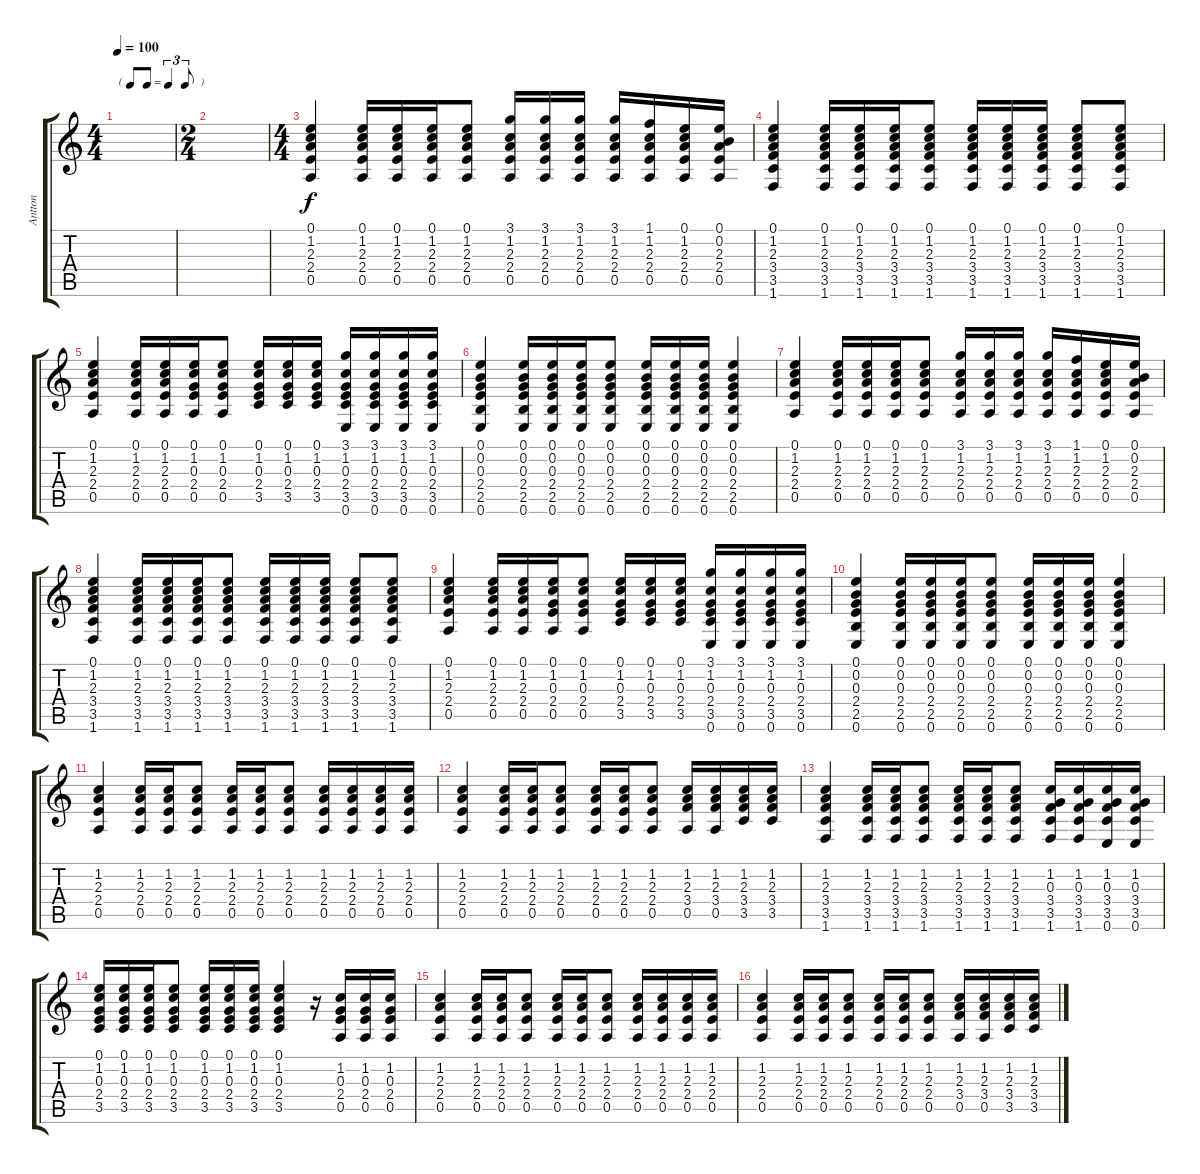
\track ("Antton" "Antton") {instrument acousticguitarnylon}
\staff {score tabs}
\tuning (E4 B3 G3 D3 A2 E2) {hide}
\ts (4 4)
\tf triplet8th
\tempo 100
\clef g2
\ks c
|
\ts (2 4)
|
\ts (4 4)
(0.1 1.2 2.3 2.4 0.5).4 (0.1 1.2 2.3 2.4 0.5).16 (0.1 1.2 2.3 2.4 0.5).16 (0.1 1.2 2.3 2.4 0.5).16 (0.1 1.2 2.3 2.4 0.5).8 (3.1 1.2 2.3 2.4 0.5).16 (3.1 1.2 2.3 2.4 0.5).16 (3.1 1.2 2.3 2.4 0.5).16 (3.1 1.2 2.3 2.4 0.5).16 (1.1 1.2 2.3 2.4 0.5).16 (0.1 1.2 2.3 2.4 0.5).16 (0.1 0.2 2.3 2.4 0.5).16 |
(0.1 1.2 2.3 3.4 3.5 1.6).4 (0.1 1.2 2.3 3.4 3.5 1.6).16 (0.1 1.2 2.3 3.4 3.5 1.6).16 (0.1 1.2 2.3 3.4 3.5 1.6).16 (0.1 1.2 2.3 3.4 3.5 1.6).8 (0.1 1.2 2.3 3.4 3.5 1.6).16 (0.1 1.2 2.3 3.4 3.5 1.6).16 (0.1 1.2 2.3 3.4 3.5 1.6).16 (0.1 1.2 2.3 3.4 3.5 1.6).8 (0.1 1.2 2.3 3.4 3.5 1.6).8 |
(0.1 1.2 2.3 2.4 0.5).4 (0.1 1.2 2.3 2.4 0.5).16 (0.1 1.2 2.3 2.4 0.5).16 (0.1 1.2 0.3 2.4 0.5).16 (0.1 1.2 0.3 2.4 0.5).8 (0.1 1.2 0.3 2.4 3.5).16 (0.1 1.2 0.3 2.4 3.5).16 (0.1 1.2 0.3 2.4 3.5).16 (3.1 1.2 0.3 2.4 3.5 0.6).16 (3.1 1.2 0.3 2.4 3.5 0.6).16 (3.1 1.2 0.3 2.4 3.5 0.6).16 (3.1 1.2 0.3 2.4 3.5 0.6).16 |
(0.1 0.2 0.3 2.4 2.5 0.6).4 (0.1 0.2 0.3 2.4 2.5 0.6).16 (0.1 0.2 0.3 2.4 2.5 0.6).16 (0.1 0.2 0.3 2.4 2.5 0.6).16 (0.1 0.2 0.3 2.4 2.5 0.6).8 (0.1 0.2 0.3 2.4 2.5 0.6).16 (0.1 0.2 0.3 2.4 2.5 0.6).16 (0.1 0.2 0.3 2.4 2.5 0.6).16 (0.1 0.2 0.3 2.4 2.5 0.6).4 |
(0.1 1.2 2.3 2.4 0.5).4 (0.1 1.2 2.3 2.4 0.5).16 (0.1 1.2 2.3 2.4 0.5).16 (0.1 1.2 2.3 2.4 0.5).16 (0.1 1.2 2.3 2.4 0.5).8 (3.1 1.2 2.3 2.4 0.5).16 (3.1 1.2 2.3 2.4 0.5).16 (3.1 1.2 2.3 2.4 0.5).16 (3.1 1.2 2.3 2.4 0.5).16 (1.1 1.2 2.3 2.4 0.5).16 (0.1 1.2 2.3 2.4 0.5).16 (0.1 0.2 2.3 2.4 0.5).16 |
(0.1 1.2 2.3 3.4 3.5 1.6).4 (0.1 1.2 2.3 3.4 3.5 1.6).16 (0.1 1.2 2.3 3.4 3.5 1.6).16 (0.1 1.2 2.3 3.4 3.5 1.6).16 (0.1 1.2 2.3 3.4 3.5 1.6).8 (0.1 1.2 2.3 3.4 3.5 1.6).16 (0.1 1.2 2.3 3.4 3.5 1.6).16 (0.1 1.2 2.3 3.4 3.5 1.6).16 (0.1 1.2 2.3 3.4 3.5 1.6).8 (0.1 1.2 2.3 3.4 3.5 1.6).8 |
(0.1 1.2 2.3 2.4 0.5).4 (0.1 1.2 2.3 2.4 0.5).16 (0.1 1.2 2.3 2.4 0.5).16 (0.1 1.2 0.3 2.4 0.5).16 (0.1 1.2 0.3 2.4 0.5).8 (0.1 1.2 0.3 2.4 3.5).16 (0.1 1.2 0.3 2.4 3.5).16 (0.1 1.2 0.3 2.4 3.5).16 (3.1 1.2 0.3 2.4 3.5 0.6).16 (3.1 1.2 0.3 2.4 3.5 0.6).16 (3.1 1.2 0.3 2.4 3.5 0.6).16 (3.1 1.2 0.3 2.4 3.5 0.6).16 |
(0.1 0.2 0.3 2.4 2.5 0.6).4 (0.1 0.2 0.3 2.4 2.5 0.6).16 (0.1 0.2 0.3 2.4 2.5 0.6).16 (0.1 0.2 0.3 2.4 2.5 0.6).16 (0.1 0.2 0.3 2.4 2.5 0.6).8 (0.1 0.2 0.3 2.4 2.5 0.6).16 (0.1 0.2 0.3 2.4 2.5 0.6).16 (0.1 0.2 0.3 2.4 2.5 0.6).16 (0.1 0.2 0.3 2.4 2.5 0.6).4 |
(1.2 2.3 2.4 0.5).4 (1.2 2.3 2.4 0.5).16 (1.2 2.3 2.4 0.5).16 (1.2 2.3 2.4 0.5).8 (1.2 2.3 2.4 0.5).16 (1.2 2.3 2.4 0.5).16 (1.2 2.3 2.4 0.5).8 (1.2 2.3 2.4 0.5).16 (1.2 2.3 2.4 0.5).16 (1.2 2.3 2.4 0.5).16 (1.2 2.3 2.4 0.5).16 |
(1.2 2.3 2.4 0.5).4 (1.2 2.3 2.4 0.5).16 (1.2 2.3 2.4 0.5).16 (1.2 2.3 2.4 0.5).8 (1.2 2.3 2.4 0.5).16 (1.2 2.3 2.4 0.5).16 (1.2 2.3 2.4 0.5).8 (1.2 2.3 3.4 0.5).16 (1.2 2.3 3.4 0.5).16 (1.2 2.3 3.4 3.5).16 (1.2 2.3 3.4 3.5).16 |
(1.2 2.3 3.4 3.5 1.6).4 (1.2 2.3 3.4 3.5 1.6).16 (1.2 2.3 3.4 3.5 1.6).16 (1.2 2.3 3.4 3.5 1.6).8 (1.2 2.3 3.4 3.5 1.6).16 (1.2 2.3 3.4 3.5 1.6).16 (1.2 2.3 3.4 3.5 1.6).8 (1.2 0.3 3.4 3.5 1.6).16 (1.2 0.3 3.4 3.5 1.6).16 (1.2 0.3 3.4 3.5 0.6).16 (1.2 0.3 3.4 3.5 0.6).16 |
(0.1 1.2 0.3 2.4 3.5).16 (0.1 1.2 0.3 2.4 3.5).16 (0.1 1.2 0.3 2.4 3.5).16 (0.1 1.2 0.3 2.4 3.5).8 (0.1 1.2 0.3 2.4 3.5).16 (0.1 1.2 0.3 2.4 3.5).16 (0.1 1.2 0.3 2.4 3.5).16 (0.1 1.2 0.3 2.4 3.5).4 r.16 (1.2 0.3 2.4 0.5).16 (1.2 0.3 2.4 0.5).16 (1.2 0.3 2.4 0.5).16 |
(1.2 2.3 2.4 0.5).4 (1.2 2.3 2.4 0.5).16 (1.2 2.3 2.4 0.5).16 (1.2 2.3 2.4 0.5).8 (1.2 2.3 2.4 0.5).16 (1.2 2.3 2.4 0.5).16 (1.2 2.3 2.4 0.5).8 (1.2 2.3 2.4 0.5).16 (1.2 2.3 2.4 0.5).16 (1.2 2.3 2.4 0.5).16 (1.2 2.3 2.4 0.5).16 |
(1.2 2.3 2.4 0.5).4 (1.2 2.3 2.4 0.5).16 (1.2 2.3 2.4 0.5).16 (1.2 2.3 2.4 0.5).8 (1.2 2.3 2.4 0.5).16 (1.2 2.3 2.4 0.5).16 (1.2 2.3 2.4 0.5).8 (1.2 2.3 3.4 0.5).16 (1.2 2.3 3.4 0.5).16 (1.2 2.3 3.4 3.5).16 (1.2 2.3 3.4 3.5).16
